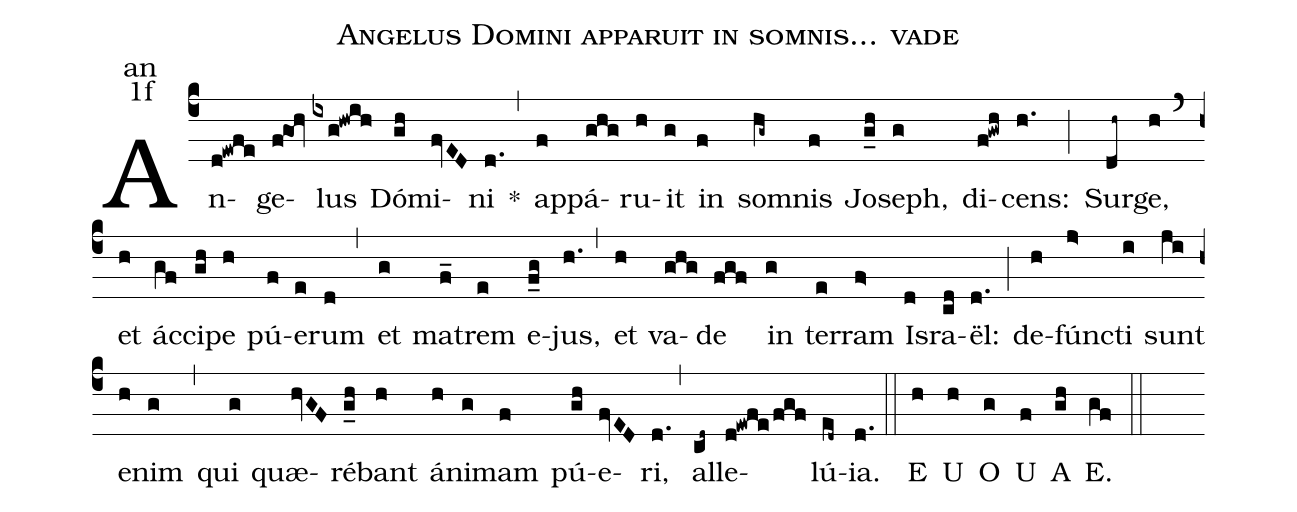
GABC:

name:Angelus Domini apparuit in somnis... vade;
office-part:an;
mode:1f;
%%
(c4) An(d!ewfe)ge(f!goh)lus(ixg!!hwih) Dó(gh)mi(fvED)ni(d.)  <sp>*</sp>(,) ap(f)pá(ghg)ru(h)it(g) in(f) som(hg~)nis(f) Jo(g_h)seph,(g)
di(f!gwh)cens:(h.) (;) Sur(dh~)ge,(h) (`) et(h) ác(gf)ci(gh)pe(h) pú(f)e(e)rum(d) (,) et(g) ma(f_)trem(e) e(f_g)jus,(h.) (,) et(h) va(ghg)de(fgf) in(g) ter(e)ram(f>) Is(d)ra(cd)ël:(d.) (;)
de(h)fún(j>)cti(i) sunt(ji) e(h)nim(g) (,) qui(g) quæ(hvGF)ré(g_h)bant(h) á(h)ni(g)mam(f) pú(gh)e(fvED)ri,(d.) (,) al(cd~)le(d!ewfe/fgf)lú(ed~){ia}.(d.) (::)
<eu>E(h) U(h) O(g) U(f) A(gh) E.(gf) </eu>(::)
